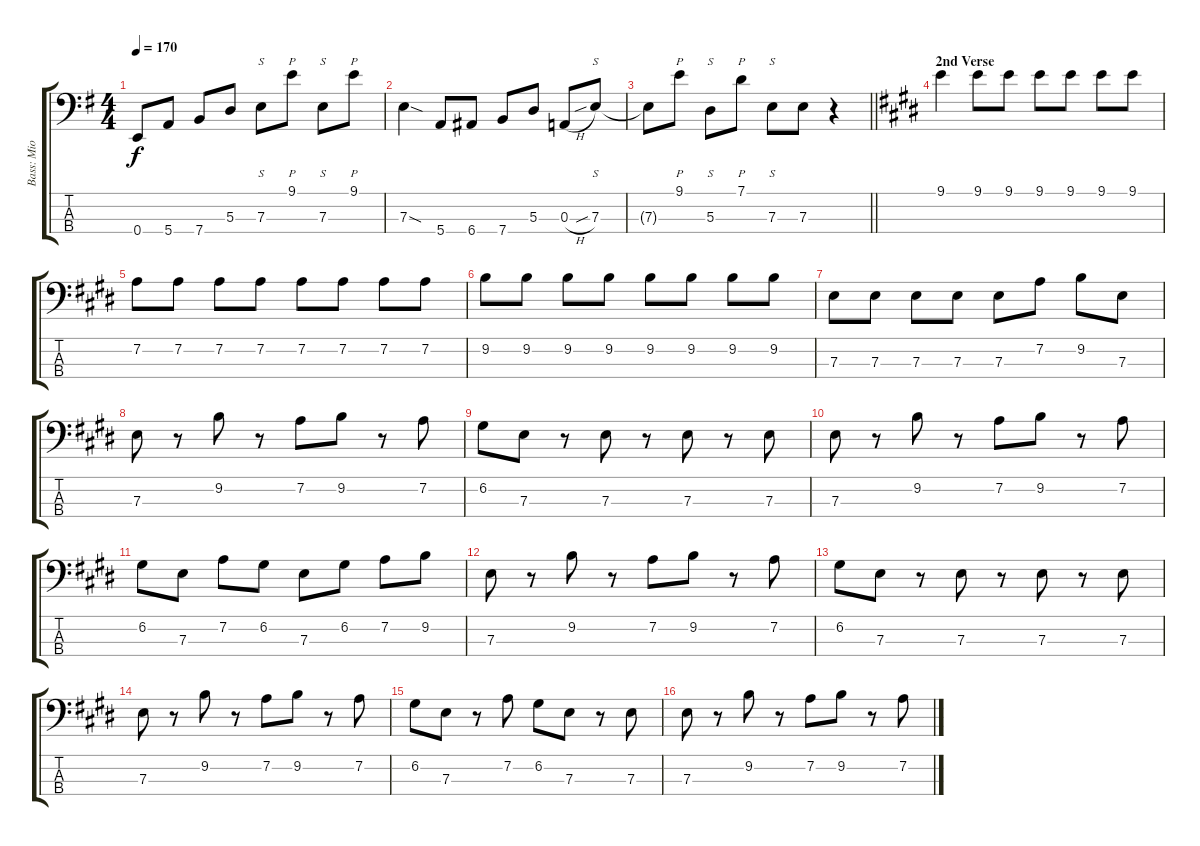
\track ("Bass: Mio Akiyama" "Bass: Mio ") {instrument electricbassfinger}
\staff {score tabs}
\tuning (G2 D2 A1 E1) {hide}
\ts (4 4)
\tempo 170
\clef f4
\ks eminor
0.4{t}.8{dy f} 5.4.8 7.4.8 5.3.8 7.3.8{s} 9.1.8{p instrument slapbass1} 7.3.8{s instrument electricbassfinger} 9.1.8{p instrument slapbass1} |
7.3{sod}.4{instrument electricbassfinger} 5.4.8 6.4.8 7.4.8 5.3.8 0.3{h}.8{instrument slapbass2} 7.3{sib}.8{s} |
\barLineRight lightlight
7.3{t}.8 9.1.8{p instrument slapbass1} 5.3.8{s instrument electricbassfinger} 7.1.8{p instrument slapbass1} 7.3.8{s instrument electricbassfinger} 7.3.8 r.4 |
\section ("" "2nd Verse")
\ks e
9.1.4 9.1.8 9.1.8 9.1.8 9.1.8 9.1.8 9.1.8 |
7.2.8 7.2.8 7.2.8 7.2.8 7.2.8 7.2.8 7.2.8 7.2.8 |
9.2.8 9.2.8 9.2.8 9.2.8 9.2.8 9.2.8 9.2.8 9.2.8 |
7.3.8 7.3.8 7.3.8 7.3.8 7.3.8 7.2.8 9.2.8 7.3.8 |
7.3.8 r.8 9.2.8 r.8 7.2.8 9.2.8 r.8 7.2.8 |
6.2.8 7.3.8 r.8 7.3.8 r.8 7.3.8 r.8 7.3.8 |
7.3.8 r.8 9.2.8 r.8 7.2.8 9.2.8 r.8 7.2.8 |
6.2.8 7.3.8 7.2.8 6.2.8 7.3.8 6.2.8 7.2.8 9.2.8 |
7.3.8 r.8 9.2.8 r.8 7.2.8 9.2.8 r.8 7.2.8 |
6.2.8 7.3.8 r.8 7.3.8 r.8 7.3.8 r.8 7.3.8 |
7.3.8 r.8 9.2.8 r.8 7.2.8 9.2.8 r.8 7.2.8 |
6.2.8 7.3.8 r.8 7.2.8 6.2.8 7.3.8 r.8 7.3.8 |
7.3.8 r.8 9.2.8 r.8 7.2.8 9.2.8 r.8 7.2.8
